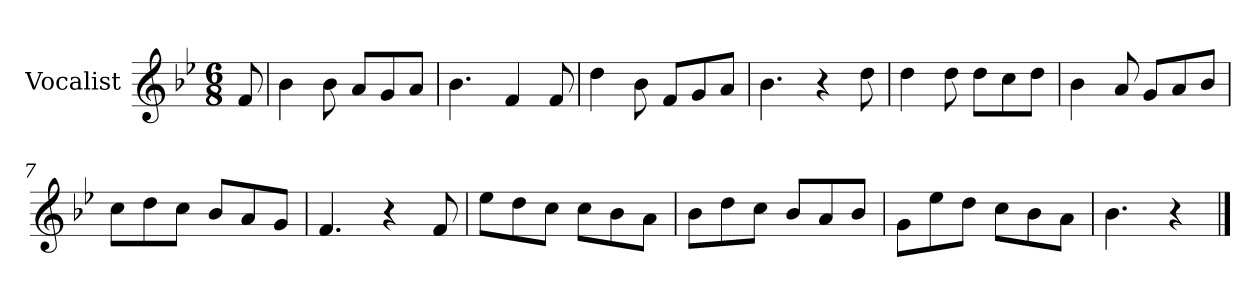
**kern
*part1
*staff1
*I"Vocalist
*k[b-e-]
*B-:
*M6/8
=
8f
=1
4b-
8b-
8aL
8g
8aJ
=2
4.b-
4f
8f
=3
4dd
8b-
8fL
8g
8aJ
=4
4.b-
4r
8dd
=5
4dd
8dd
8ddL
8cc
8ddJ
=6
4b-
8a
8gL
8a
8b-J
=7
8ccL
8dd
8ccJ
8b-L
8a
8gJ
=8
4.f
4r
8f
=9
8ee-L
8dd
8ccJ
8ccL
8b-
8aJ
=10
8b-L
8dd
8ccJ
8b-L
8a
8b-J
=11
8gL
8ee-
8ddJ
8ccL
8b-
8aJ
=12
4.b-
4r
==
*-
